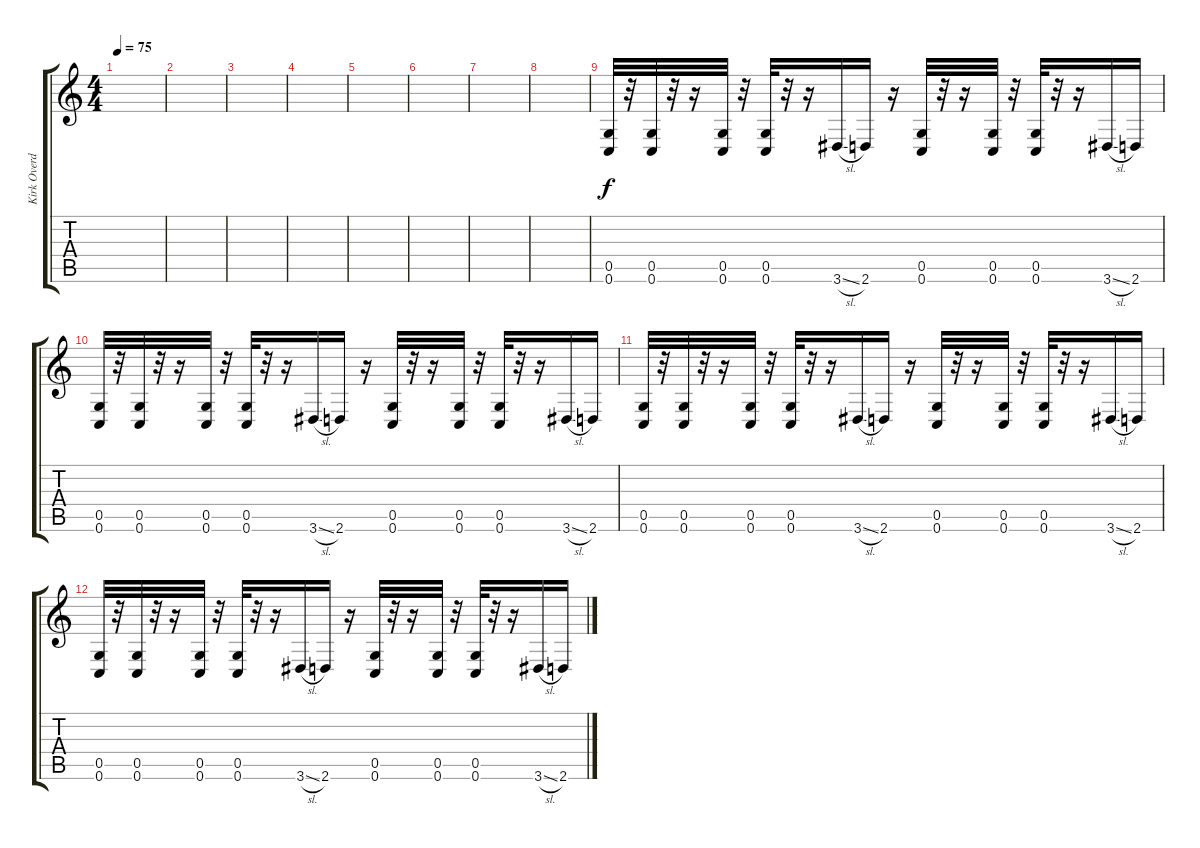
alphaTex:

\track ("Kirk Overdrive" "Kirk Overd") {instrument overdrivenguitar}
\staff {score tabs}
\tuning (D4 A3 F3 C3 G2 C2) {hide}
\ts (4 4)
\tempo 75
\clef g2
\ks c
|
|
|
|
|
|
|
|
(0.5 0.6).32 r.32 (0.5 0.6).32 r.32 r.16 (0.5 0.6).32 r.32 (0.5 0.6).32 r.32 r.16 3.6{sl}.16 2.6.16 r.16 (0.5 0.6).32 r.32 r.16 (0.5 0.6).32 r.32 (0.5 0.6).32 r.32 r.16 3.6{sl}.16 2.6.16 |
(0.5 0.6).32 r.32 (0.5 0.6).32 r.32 r.16 (0.5 0.6).32 r.32 (0.5 0.6).32 r.32 r.16 3.6{sl}.16 2.6.16 r.16 (0.5 0.6).32 r.32 r.16 (0.5 0.6).32 r.32 (0.5 0.6).32 r.32 r.16 3.6{sl}.16 2.6.16 |
(0.5 0.6).32 r.32 (0.5 0.6).32 r.32 r.16 (0.5 0.6).32 r.32 (0.5 0.6).32 r.32 r.16 3.6{sl}.16 2.6.16 r.16 (0.5 0.6).32 r.32 r.16 (0.5 0.6).32 r.32 (0.5 0.6).32 r.32 r.16 3.6{sl}.16 2.6.16 |
(0.5 0.6).32 r.32 (0.5 0.6).32 r.32 r.16 (0.5 0.6).32 r.32 (0.5 0.6).32 r.32 r.16 3.6{sl}.16 2.6.16 r.16 (0.5 0.6).32 r.32 r.16 (0.5 0.6).32 r.32 (0.5 0.6).32 r.32 r.16 3.6{sl}.16 2.6.16
